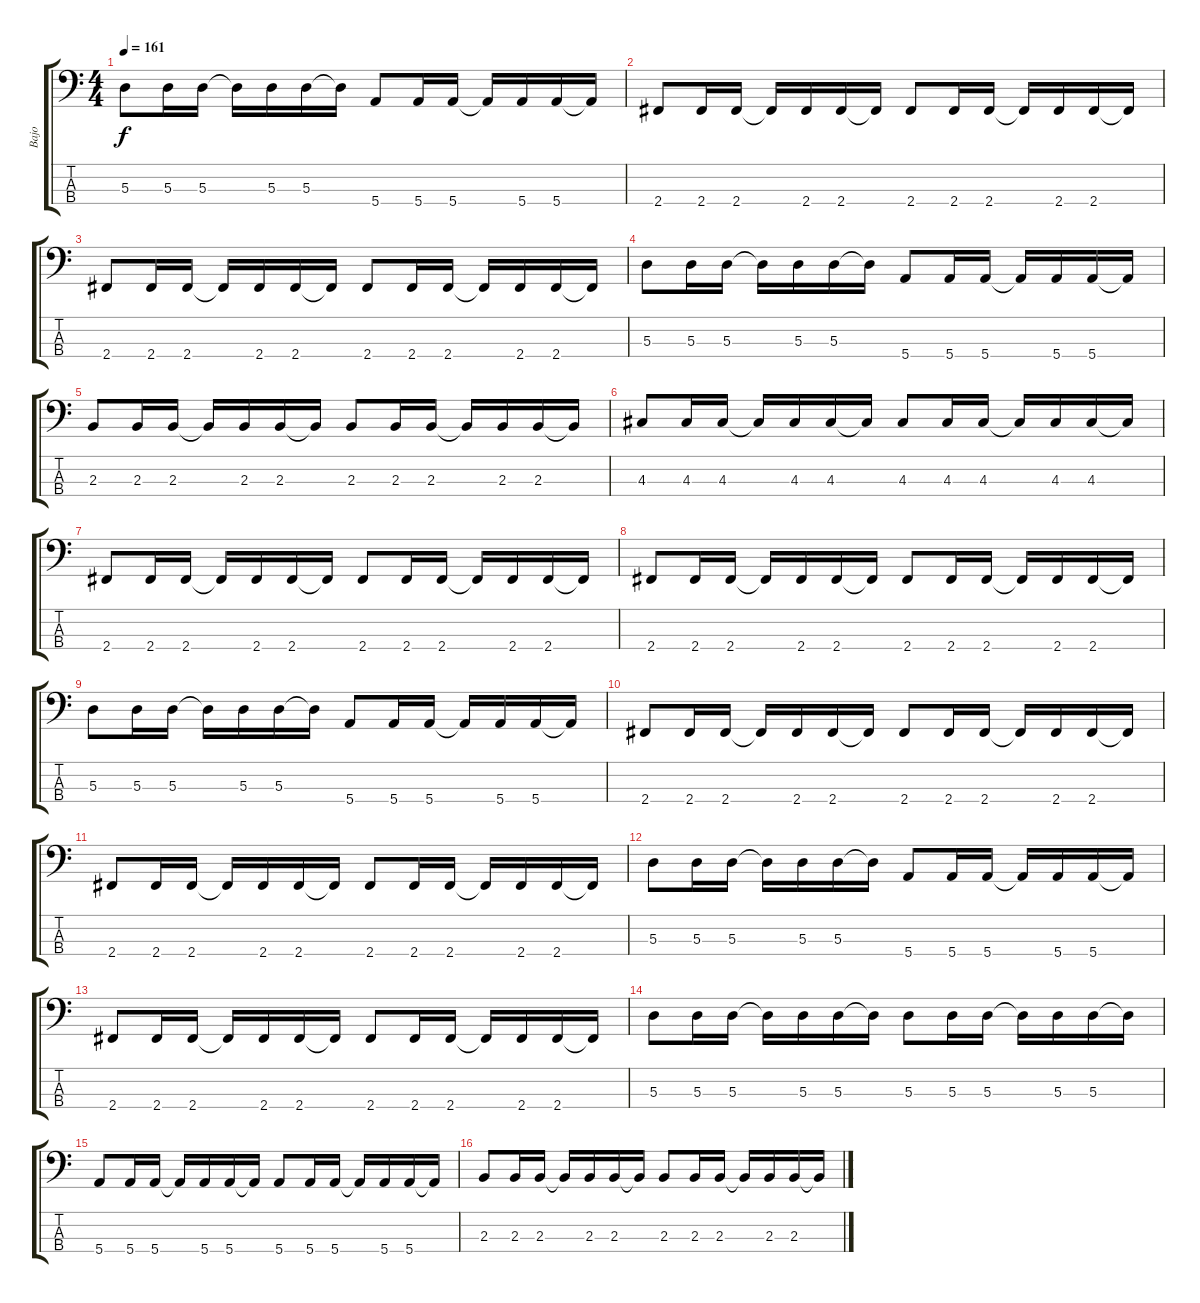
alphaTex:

\track ("Bajo" "Bajo") {instrument electricbassfinger}
\staff {score tabs}
\tuning (G2 D2 A1 E1) {hide}
\ts (4 4)
\tempo 161
\clef f4
\ks c
5.3.8{dy f} 5.3.16 5.3.16 5.3{t}.16 5.3.16 5.3.16 5.3{t}.16 5.4.8 5.4.16 5.4.16 5.4{t}.16 5.4.16 5.4.16 5.4{t}.16 |
2.4.8 2.4.16 2.4.16 2.4{t}.16 2.4.16 2.4.16 2.4{t}.16 2.4.8 2.4.16 2.4.16 2.4{t}.16 2.4.16 2.4.16 2.4{t}.16 |
2.4.8 2.4.16 2.4.16 2.4{t}.16 2.4.16 2.4.16 2.4{t}.16 2.4.8 2.4.16 2.4.16 2.4{t}.16 2.4.16 2.4.16 2.4{t}.16 |
5.3.8 5.3.16 5.3.16 5.3{t}.16 5.3.16 5.3.16 5.3{t}.16 5.4.8 5.4.16 5.4.16 5.4{t}.16 5.4.16 5.4.16 5.4{t}.16 |
2.3.8 2.3.16 2.3.16 2.3{t}.16 2.3.16 2.3.16 2.3{t}.16 2.3.8 2.3.16 2.3.16 2.3{t}.16 2.3.16 2.3.16 2.3{t}.16 |
4.3.8 4.3.16 4.3.16 4.3{t}.16 4.3.16 4.3.16 4.3{t}.16 4.3.8 4.3.16 4.3.16 4.3{t}.16 4.3.16 4.3.16 4.3{t}.16 |
2.4.8 2.4.16 2.4.16 2.4{t}.16 2.4.16 2.4.16 2.4{t}.16 2.4.8 2.4.16 2.4.16 2.4{t}.16 2.4.16 2.4.16 2.4{t}.16 |
2.4.8 2.4.16 2.4.16 2.4{t}.16 2.4.16 2.4.16 2.4{t}.16 2.4.8 2.4.16 2.4.16 2.4{t}.16 2.4.16 2.4.16 2.4{t}.16 |
5.3.8 5.3.16 5.3.16 5.3{t}.16 5.3.16 5.3.16 5.3{t}.16 5.4.8 5.4.16 5.4.16 5.4{t}.16 5.4.16 5.4.16 5.4{t}.16 |
2.4.8 2.4.16 2.4.16 2.4{t}.16 2.4.16 2.4.16 2.4{t}.16 2.4.8 2.4.16 2.4.16 2.4{t}.16 2.4.16 2.4.16 2.4{t}.16 |
2.4.8 2.4.16 2.4.16 2.4{t}.16 2.4.16 2.4.16 2.4{t}.16 2.4.8 2.4.16 2.4.16 2.4{t}.16 2.4.16 2.4.16 2.4{t}.16 |
5.3.8 5.3.16 5.3.16 5.3{t}.16 5.3.16 5.3.16 5.3{t}.16 5.4.8 5.4.16 5.4.16 5.4{t}.16 5.4.16 5.4.16 5.4{t}.16 |
2.4.8 2.4.16 2.4.16 2.4{t}.16 2.4.16 2.4.16 2.4{t}.16 2.4.8 2.4.16 2.4.16 2.4{t}.16 2.4.16 2.4.16 2.4{t}.16 |
5.3.8 5.3.16 5.3.16 5.3{t}.16 5.3.16 5.3.16 5.3{t}.16 5.3.8 5.3.16 5.3.16 5.3{t}.16 5.3.16 5.3.16 5.3{t}.16 |
5.4.8 5.4.16 5.4.16 5.4{t}.16 5.4.16 5.4.16 5.4{t}.16 5.4.8 5.4.16 5.4.16 5.4{t}.16 5.4.16 5.4.16 5.4{t}.16 |
2.3.8 2.3.16 2.3.16 2.3{t}.16 2.3.16 2.3.16 2.3{t}.16 2.3.8 2.3.16 2.3.16 2.3{t}.16 2.3.16 2.3.16 2.3{t}.16
